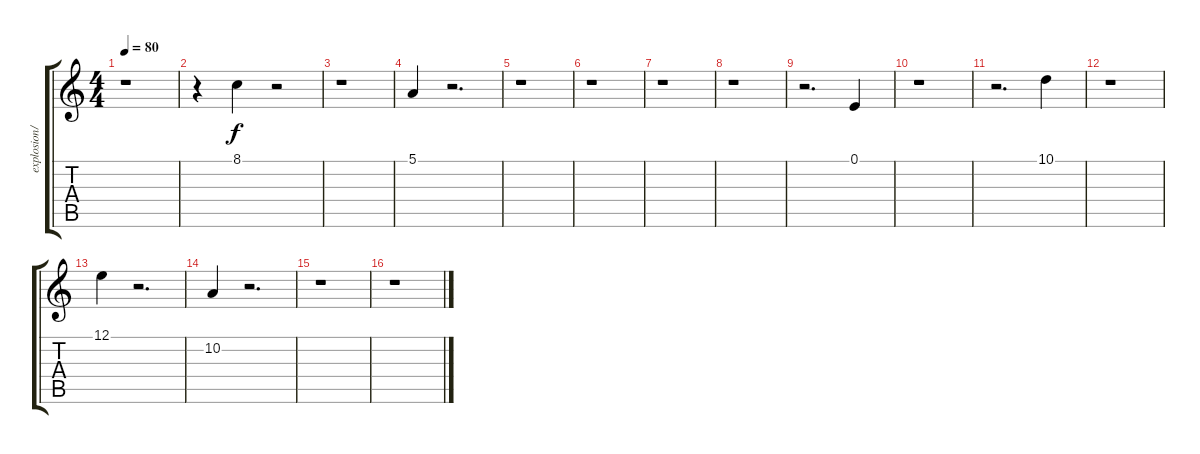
\track ("explosion/fret noise" "explosion/") {instrument guitarfretnoise}
\staff {score tabs}
\tuning (E4 B3 G3 D3 A2 E2) {hide}
\ts (4 4)
\tempo 80
\clef g2
\ks c
r.1{dy f} |
r.4 8.1.4 r.2 |
r.1 |
5.1.4 r.2{d} |
r.1 |
r.1 |
r.1 |
r.1 |
r.2{d} 0.1.4 |
r.1 |
r.2{d} 10.1.4 |
r.1 |
12.1.4 r.2{d} |
10.2.4 r.2{d} |
r.1 |
r.1
